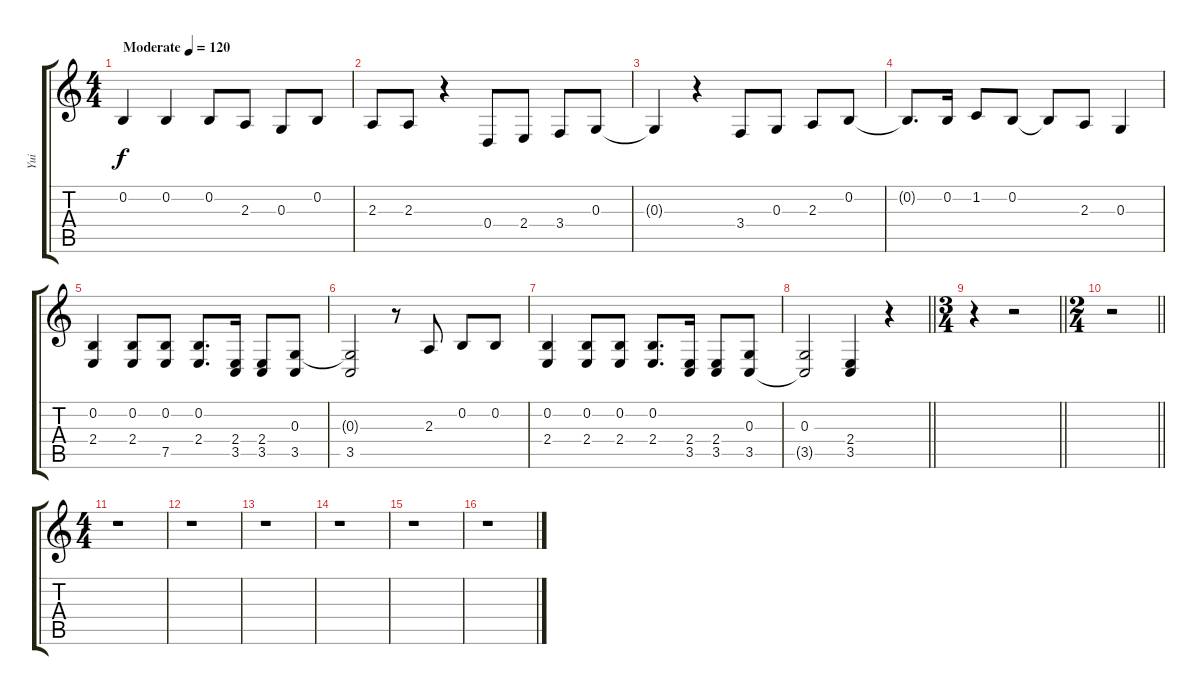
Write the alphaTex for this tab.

\track ("Yui" "Yui") {instrument lead2sawtooth}
\staff {score tabs}
\tuning (E4 B3 G3 D3 A2 E2) {hide}
\ts (4 4)
\tempo (120 "Moderate")
\clef g2
\ks c
0.2.4{dy f instrument lead2sawtooth} 0.2.4 0.2.8 2.3.8 0.3.8 0.2.8 |
2.3.8 2.3.8 r.4 0.4.8 2.4.8 3.4.8 0.3.8 |
0.3{t}.4 r.4 3.4.8 0.3.8 2.3.8 0.2.8 |
0.2{t}.8{d} 0.2.16 1.2.8 0.2.8 0.2{t}.8 2.3.8 0.3.4 |
(0.2 2.4).4 (0.2 2.4).8 (0.2 7.5).8 (0.2 2.4).8{d} (2.4 3.5).16 (2.4 3.5).8 (0.3 3.5).8 |
(0.3{t} 3.5).2 r.8 2.3.8 0.2.8 0.2.8 |
(0.2 2.4).4 (0.2 2.4).8 (0.2 2.4).8 (0.2 2.4).8{d} (2.4 3.5).16 (2.4 3.5).8 (0.3 3.5).8 |
\barLineRight lightlight
(0.3 3.5{t}).2 (2.4 3.5).4 r.4 |
\ts (3 4)
\barLineRight lightlight
r.4 r.2 |
\ts (2 4)
\barLineRight lightlight
r.2 |
\ts (4 4)
r.1 |
r.1 |
r.1 |
r.1 |
r.1 |
r.1
